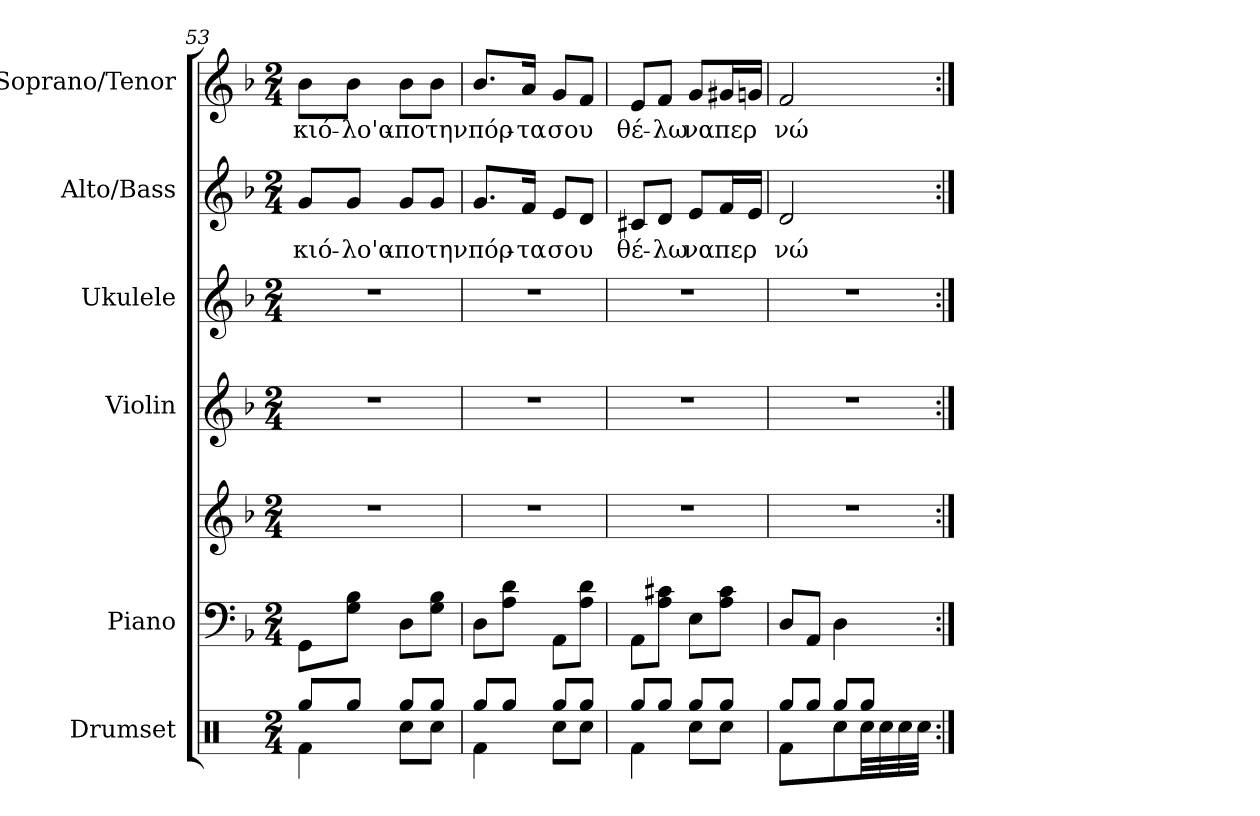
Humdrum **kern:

**kern	**kern	**kern	**kern	**kern	**kern	**text	**kern	**text
*part6	*part5	*part5	*part4	*part3	*part2	*part2	*part1	*part1
*staff7	*staff6	*staff5	*staff4	*staff3	*staff2	*staff2	*staff1	*staff1
*I"Drumset	*I"Piano	*	*I"Violin	*I"Ukulele	*I"Alto/Bass	*	*I"Soprano/Tenor	*
*I'D. Set	*I'Pno	*	*I'Vln.	*I'Uk.	*I'A/B	*	*I'S/T	*
*clefX	*clefF4	*clefG2	*clefG2	*clefG2	*clefG2	*	*clefG2	*
*k[]	*k[b-]	*k[b-]	*k[b-]	*k[b-]	*k[b-]	*	*k[b-]	*
*M2/4	*M2/4	*M2/4	*M2/4	*M2/4	*M2/4	*	*M2/4	*
=53	=53	=53	=53	=53	=53	=53	=53	=53
*^	*	*	*	*	*	*	*	*
!	!	!	!	!	!	!	!LO:LY:b	!	!LO:LY:b
8Rgg/L	4Rf\	8GG\L	2r	2r	2r	8g/L	κιό-	8b-\L	κιό-
!	!	!	!	!	!	!	!LO:LY:b	!	!LO:LY:b
8Rgg/J	.	8G\ 8B-\J	.	.	.	8g/J	-λο'α-	8b-\J	-λο'α-
!	!	!	!	!	!	!	!LO:LY:b	!	!LO:LY:b
8Rgg/L	8Rcc\L	8D\L	.	.	.	8g/L	-πο	8b-\L	-πο
!	!	!	!	!	!	!	!LO:LY:b	!	!LO:LY:b
8Rgg/J	8Rcc\J	8G\ 8B-\J	.	.	.	8g/J	την	8b-\J	την
=54	=54	=54	=54	=54	=54	=54	=54	=54	=54
!	!	!	!	!	!	!	!LO:LY:b	!	!LO:LY:b
8Rgg/L	4Rf\	8D\L	2r	2r	2r	8.g/L	πόρ-	8.b-/L	πόρ-
8Rgg/J	.	8A\ 8d\J	.	.	.	.	.	.	.
!	!	!	!	!	!	!	!LO:LY:b	!	!LO:LY:b
.	.	.	.	.	.	16f/Jk	-τα	16a/Jk	-τα
!	!	!	!	!	!	!	!LO:LY:b	!	!LO:LY:b
8Rgg/L	8Rcc\L	8AA\L	.	.	.	8e/L	σου	8g/L	σου
8Rgg/J	8Rcc\J	8A\ 8d\J	.	.	.	8d/J	.	8f/J	.
!!LO:PB:g=z
=55	=55	=55	=55	=55	=55	=55	=55	=55	=55
!	!	!	!	!	!	!	!LO:LY:b	!	!LO:LY:b
8Rgg/L	4Rf\	8AA\L	2r	2r	2r	8c#X/L	θέ-	8e/L	θέ-
!	!	!	!	!	!	!	!LO:LY:b	!	!LO:LY:b
8Rgg/J	.	8A\ 8c#X\J	.	.	.	8d/J	-λω	8f/J	-λω
!	!	!	!	!	!	!	!LO:LY:b	!	!LO:LY:b
8Rgg/L	8Rcc\L	8E\L	.	.	.	8e/L	να	8g/L	να
!	!	!	!	!	!	!	!LO:LY:b	!	!LO:LY:b
8Rgg/J	8Rcc\J	8A\ 8c#\J	.	.	.	16f/L	περ	16g#X/L	περ
.	.	.	.	.	.	16e/JJ	.	16gn/JJ	.
=56	=56	=56	=56	=56	=56	=56	=56	=56	=56
!	!	!	!	!	!	!	!LO:LY:b	!	!LO:LY:b
8Rgg/L	4Rf\	8D/L	2r	2r	2r	2d/	-νώ	2f/	-νώ
8Rgg/J	.	8AA/J	.	.	.	.	.	.	.
8Rgg/L	8Rcc\L	4D\	.	.	.	.	.	.	.
*tremolo	*	*	*	*	*	*	*	*	*
8Rgg/J	32Rcc\	.	.	.	.	.	.	.	.
.	32Rcc\	.	.	.	.	.	.	.	.
.	32Rcc\	.	.	.	.	.	.	.	.
.	32Rcc\JJJ	.	.	.	.	.	.	.	.
*Xtremolo	*	*	*	*	*	*	*	*	*
*v	*v	*	*	*	*	*	*	*	*
=:|!	=:|!	=:|!	=:|!	=:|!	=:|!	=:|!	=:|!	=:|!
*-	*-	*-	*-	*-	*-	*-	*-	*-
